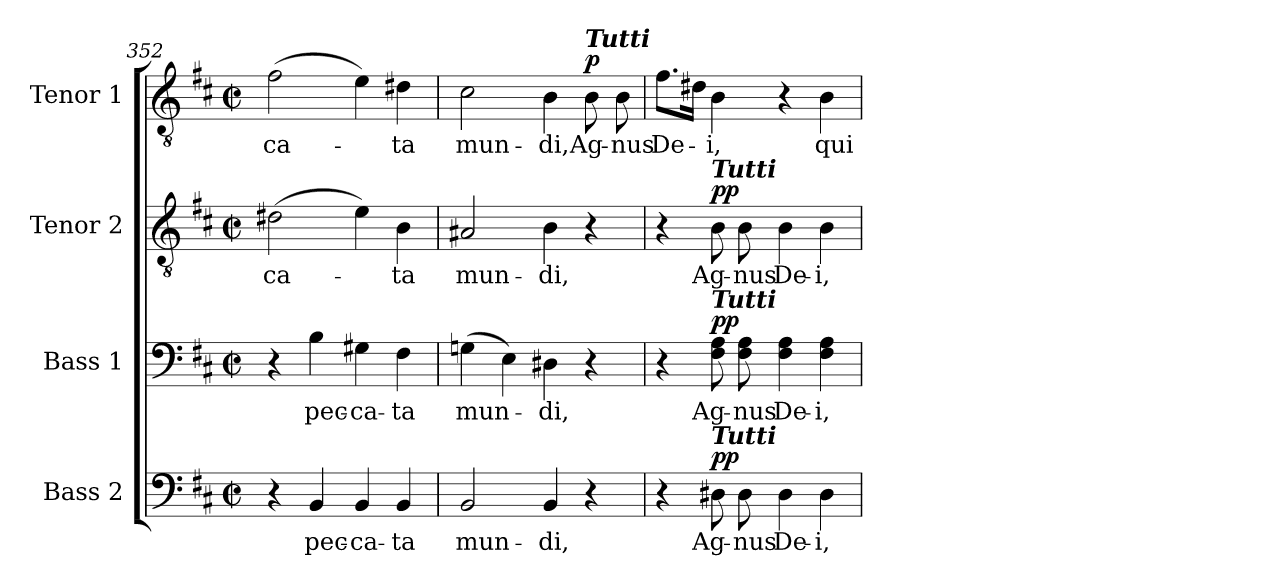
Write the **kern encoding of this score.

**kern	**text	**dynam	**kern	**text	**dynam	**kern	**text	**dynam	**kern	**text	**dynam
*part4	*part4	*part4	*part3	*part3	*part3	*part2	*part2	*part2	*part1	*part1	*part1
*staff4	*staff4	*staff4	*staff3	*staff3	*staff3	*staff2	*staff2	*staff2	*staff1	*staff1	*staff1
*I"Bass 2	*	*	*I"Bass 1	*	*	*I"Tenor 2	*	*	*I"Tenor 1	*	*
*I'B. 2	*	*	*I'B. 1	*	*	*I'T. 2	*	*	*I'T. 1	*	*
*clefF4	*	*	*clefF4	*	*	*clefGv2	*	*	*clefGv2	*	*
*k[f#c#]	*	*	*k[f#c#]	*	*	*k[f#c#]	*	*	*k[f#c#]	*	*
*D:	*	*	*D:	*	*	*D:	*	*	*D:	*	*
*M2/2	*	*	*M2/2	*	*	*M2/2	*	*	*M2/2	*	*
*met(c|)	*	*	*met(c|)	*	*	*met(c|)	*	*	*met(c|)	*	*
=352	=352	=352	=352	=352	=352	=352	=352	=352	=352	=352	=352
!	!	!	!	!	!	!	!LO:LY:b	!	!	!LO:LY:b	!
4r	.	.	4r	.	.	(>2d#X\	-ca-	.	(>2f#\	-ca-	.
!	!LO:LY:b	!	!	!LO:LY:b	!	!	!	!	!	!	!
4BB/	pec-	.	4B\	pec-	.	.	.	.	.	.	.
!	!LO:LY:b	!	!	!LO:LY:b	!	!	!	!	!	!	!
4BB/	-ca-	.	4G#X\	-ca-	.	4e\)	.	.	4e\)	.	.
!	!LO:LY:b	!	!	!LO:LY:b	!	!	!LO:LY:b	!	!	!LO:LY:b	!
4BB/	-ta	.	4F#\	-ta	.	4B\	-ta	.	4d#X\	-ta	.
=353	=353	=353	=353	=353	=353	=353	=353	=353	=353	=353	=353
!	!LO:LY:b	!	!	!LO:LY:b	!	!	!LO:LY:b	!	!	!LO:LY:b	!
2BB/	mun-	.	(>4Gn\	mun-	.	2A#X/	mun-	.	2c#\	mun-	.
.	.	.	4E\)	.	.	.	.	.	.	.	.
!	!LO:LY:b	!	!	!LO:LY:b	!	!	!LO:LY:b	!	!	!LO:LY:b	!
4BB/	-di,	.	4D#X\	-di,	.	4B\	-di,	.	4B\	-di,	.
!	!	!	!	!	!	!	!	!	!LO:TX:a:Bi:t=Tutti	!	!
!	!	!	!	!	!	!	!	!	!	!LO:LY:b	!LO:DY:a
4r	.	.	4r	.	.	4r	.	.	8B\	Ag-	p
!	!	!	!	!	!	!	!	!	!	!LO:LY:b	!
.	.	.	.	.	.	.	.	.	8B\	-nus	.
!!LO:LB:g=z
=354	=354	=354	=354	=354	=354	=354	=354	=354	=354	=354	=354
!	!	!	!	!	!	!	!	!	!	!LO:LY:b	!
4r	.	.	4r	.	.	4r	.	.	8.f#\L	De-	.
.	.	.	.	.	.	.	.	.	16d#X\Jk	.	.
!	!	!	!	!	!	!LO:TX:a:Bi:t=Tutti	!	!	!	!	!
!	!	!	!LO:TX:a:Bi:t=Tutti	!	!	!	!	!	!	!	!
!LO:TX:a:Bi:t=Tutti	!	!	!	!	!	!	!	!	!	!	!
!	!LO:LY:b	!LO:DY:a	!	!LO:LY:b	!LO:DY:a	!	!LO:LY:b	!LO:DY:a	!	!LO:LY:b	!
8D#X\	Ag-	pp	8F#\ 8A\	Ag-	pp	8B\	Ag-	pp	4B\	-i,	.
!	!LO:LY:b	!	!	!LO:LY:b	!	!	!LO:LY:b	!	!	!	!
8D#\	-nus	.	8F#\ 8A\	-nus	.	8B\	-nus	.	.	.	.
!	!LO:LY:b	!	!	!LO:LY:b	!	!	!LO:LY:b	!	!	!	!
4D#\	De-	.	4F#\ 4A\	De-	.	4B\	De-	.	4r	.	.
!	!LO:LY:b	!	!	!LO:LY:b	!	!	!LO:LY:b	!	!	!LO:LY:b	!
4D#\	-i,	.	4F#\ 4A\	-i,	.	4B\	-i,	.	4B\	qui	.
=	=	=	=	=	=	=	=	=	=	=	=
*-	*-	*-	*-	*-	*-	*-	*-	*-	*-	*-	*-
